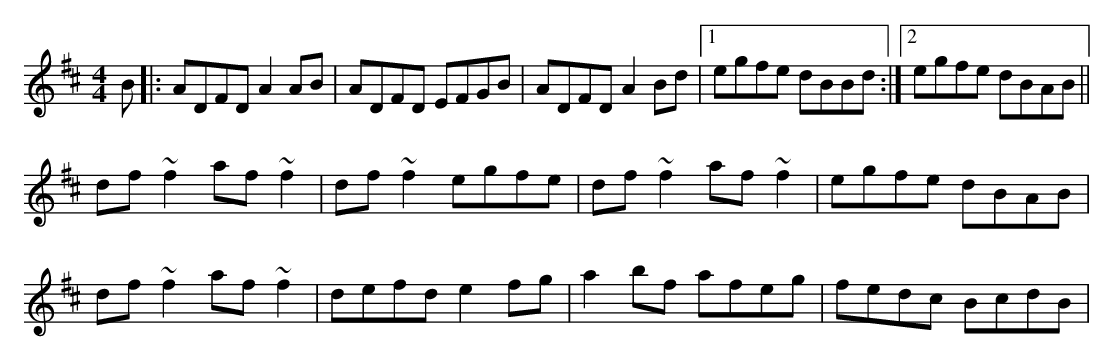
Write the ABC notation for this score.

X:1
M:4/4
K:D
B|:ADFD A2AB|ADFD EFGB|ADFD A2Bd|1 egfe dBBd:|2 egfe dBAB||
df~f2 af~f2|df~f2 egfe|df~f2 af~f2|egfe dBAB|
df~f2 af~f2|defd e2fg|a2bf afeg|fedc BcdB|
